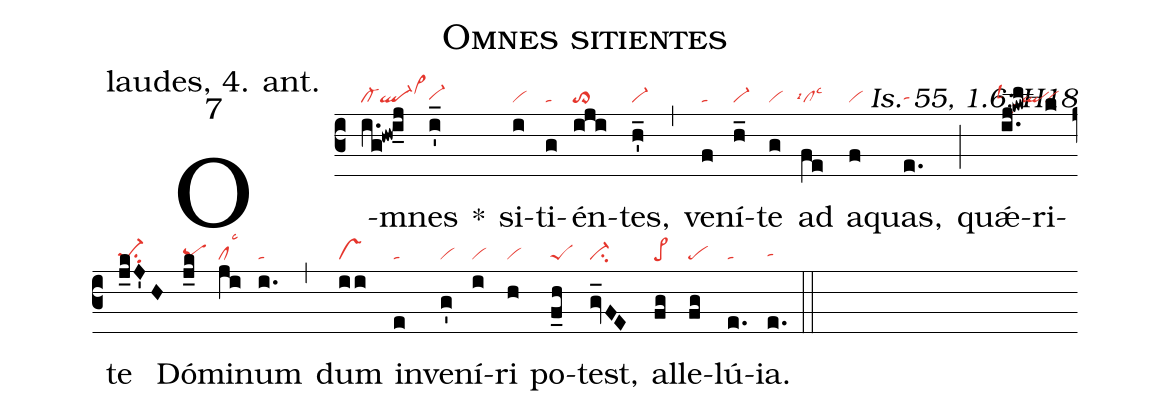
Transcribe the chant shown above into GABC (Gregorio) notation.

name: Omnes sitientes;
office-part: laudes, 4. ant.;
mode: 7;
commentary: Is. 55, 1.6; H18;
nabc-lines: 1;
%%
(c3)
O(i.g!hw!i_j|cl-ql-vi>hi)mnes(i'_|vi-hg) *()
si(i|vi)ti(g|ta)én(iji|to>)tes,(h'_|vi-) (,)
ve(f|ta)ní(h_|vi-)te(g|vi) ad(fe|`cllsc3lsi4) a(f|vi)quas,(e.|tahg) (;)
quǽ(i.j!kwl|`qlppt2lsl1)ri(k|vi)te(j_kJ'H|pe-1su2) Dó(j_k|pq)mi(ji|cllsc3)num(i.|ta) (,)
dum(ii|vs) in(e|ta)ve(g'|vi)ní(i|vi)ri(h|vi) po(f_h|peS)test,(gv_FE|ci-) al(fg|pe>)le(fg|pe)lú(e.|ta)ia.(e.|tahg) (::)
